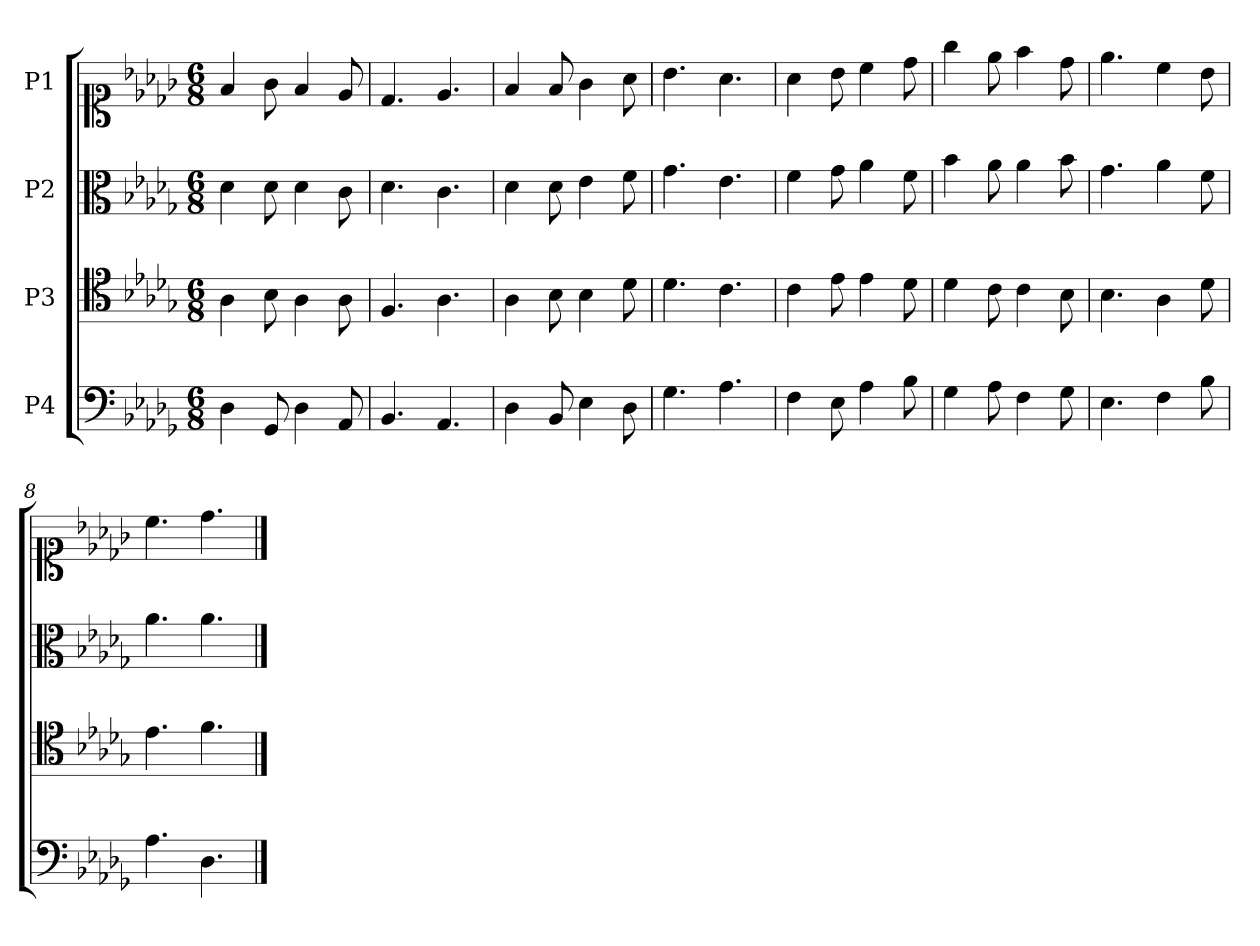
**kern	**kern	**kern	**kern
*part4	*part3	*part2	*part1
*staff4	*staff3	*staff2	*staff1
*I"P4	*I"P3	*I"P2	*I"P1
!!LO:PB:g=z
*clefF4	*clefC4	*clefC3	*clefC1
*k[b-e-a-d-g-]	*k[b-e-a-d-g-]	*k[b-e-a-d-g-]	*k[b-e-a-d-g-]
*D-:	*D-:	*D-:	*D-:
*M6/8	*M6/8	*M6/8	*M6/8
=1	=1	=1	=1
4D-i\	4A-i\	4d-i\	4fi/
8GG-i/	8B-i\	8d-i\	8g-i\
4D-i\	4A-i\	4d-i\	4fi/
8AA-i/	8A-i\	8ci\	8e-i/
=2	=2	=2	=2
4.BB-i/	4.Fi/	4.d-i\	4.d-i/
4.AA-i/	4.A-i\	4.ci\	4.e-i/
=3	=3	=3	=3
4D-i\	4A-i\	4d-i\	4fi/
8BB-i/	8B-i\	8d-i\	8fi/
4E-i\	4B-i\	4e-i\	4g-i\
8D-i\	8d-i\	8fi\	8a-i\
=4	=4	=4	=4
4.G-i\	4.d-i\	4.g-i\	4.b-i\
4.A-i\	4.ci\	4.e-i\	4.a-i\
!!LO:LB:g=z
=5	=5	=5	=5
4Fi\	4ci\	4fi\	4a-i\
8E-i\	8e-i\	8g-i\	8b-i\
4A-i\	4e-i\	4a-i\	4cci\
8B-i\	8d-i\	8fi\	8dd-i\
=6	=6	=6	=6
4G-i\	4d-i\	4b-i\	4gg-i\
8A-i\	8ci\	8a-i\	8ee-i\
4Fi\	4ci\	4a-i\	4ffi\
8G-i\	8B-i\	8b-i\	8dd-i\
=7	=7	=7	=7
4.E-i\	4.B-i\	4.g-i\	4.ee-i\
4Fi\	4A-i\	4a-i\	4cci\
8B-i\	8d-i\	8fi\	8b-i\
=8	=8	=8	=8
4.A-i\	4.e-i\	4.a-i\	4.cci\
4.D-i\	4.fi\	4.a-i\	4.dd-i\
==	==	==	==
*-	*-	*-	*-
